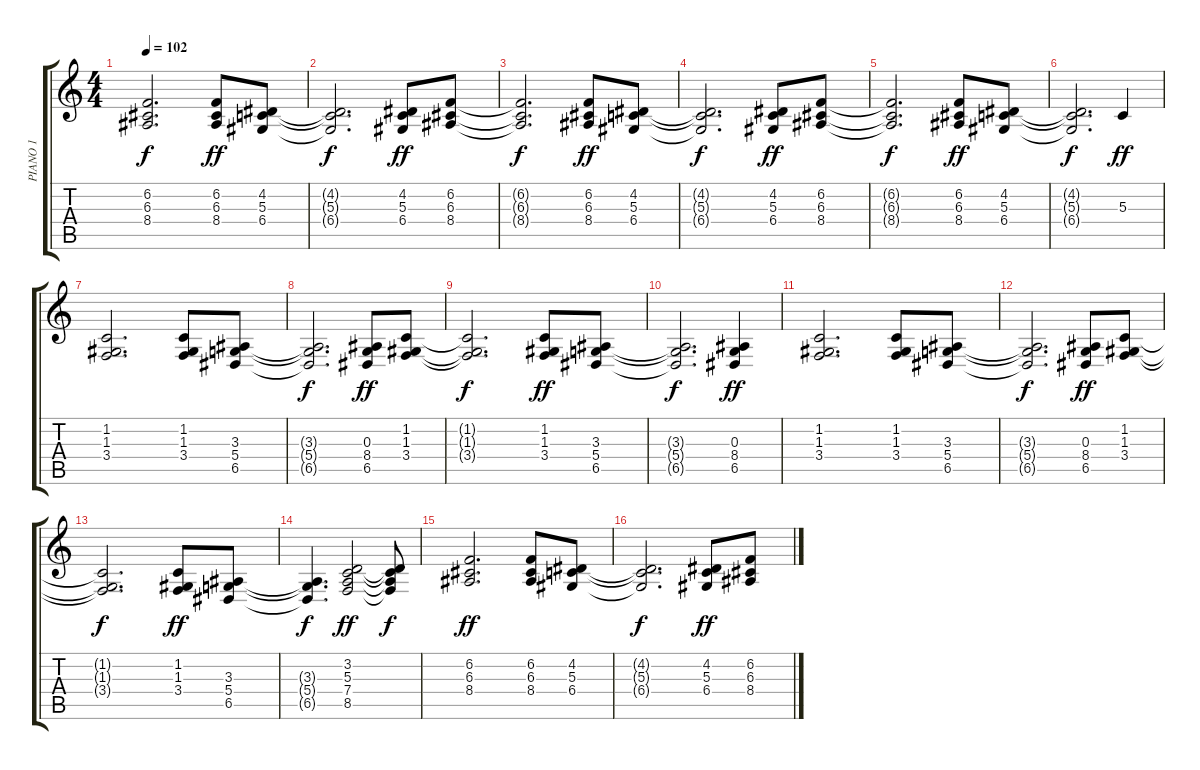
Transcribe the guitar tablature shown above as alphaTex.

\track ("PIANO 1" "PIANO 1") {instrument acousticgrandpiano}
\staff {score tabs}
\tuning (E4 B3 G3 D3 A2 E2) {hide}
\ts (4 4)
\tempo 102
\clef g2
\ks c
(6.2{t} 6.3{t} 8.4{t}).2{d dy f} (6.2 6.3 8.4).8{dy ff} (4.2 5.3 6.4).8 |
(4.2{t} 5.3{t} 6.4{t}).2{d dy f} (4.2 5.3 6.4).8{dy ff} (6.2 6.3 8.4).8 |
(6.2{t} 6.3{t} 8.4{t}).2{d dy f} (6.2 6.3 8.4).8{dy ff} (4.2 5.3 6.4).8 |
(4.2{t} 5.3{t} 6.4{t}).2{d dy f} (4.2 5.3 6.4).8{dy ff} (6.2 6.3 8.4).8 |
(6.2{t} 6.3{t} 8.4{t}).2{d dy f} (6.2 6.3 8.4).8{dy ff} (4.2 5.3 6.4).8 |
(4.2{t} 5.3{t} 6.4{t}).2{d dy f} 5.3.4{dy ff} |
(1.2 1.3 3.4).2{d} (1.2 1.3 3.4).8 (3.3 5.4 6.5).8 |
(3.3{t} 5.4{t} 6.5{t}).2{d dy f} (0.3 8.4 6.5).8{dy ff} (1.2 1.3 3.4).8 |
(1.2{t} 1.3{t} 3.4{t}).2{d dy f} (1.2 1.3 3.4).8{dy ff} (3.3 5.4 6.5).8 |
(3.3{t} 5.4{t} 6.5{t}).2{d dy f} (0.3 8.4 6.5).4{dy ff} |
(1.2 1.3 3.4).2{d} (1.2 1.3 3.4).8 (3.3 5.4 6.5).8 |
(3.3{t} 5.4{t} 6.5{t}).2{d dy f} (0.3 8.4 6.5).8{dy ff} (1.2 1.3 3.4).8 |
(1.2{t} 1.3{t} 3.4{t}).2{d dy f} (1.2 1.3 3.4).8{dy ff} (3.3 5.4 6.5).8 |
(3.3{t} 5.4{t} 6.5{t}).4{d dy f} (3.2 5.3 7.4 8.5).2{dy ff} (3.2{t} 5.3{t} 7.4{t} 8.5{t}).8{dy f} |
(6.2 6.3 8.4).2{d dy ff} (6.2 6.3 8.4).8 (4.2 5.3 6.4).8 |
(4.2{t} 5.3{t} 6.4{t}).2{d dy f} (4.2 5.3 6.4).8{dy ff} (6.2 6.3 8.4).8
